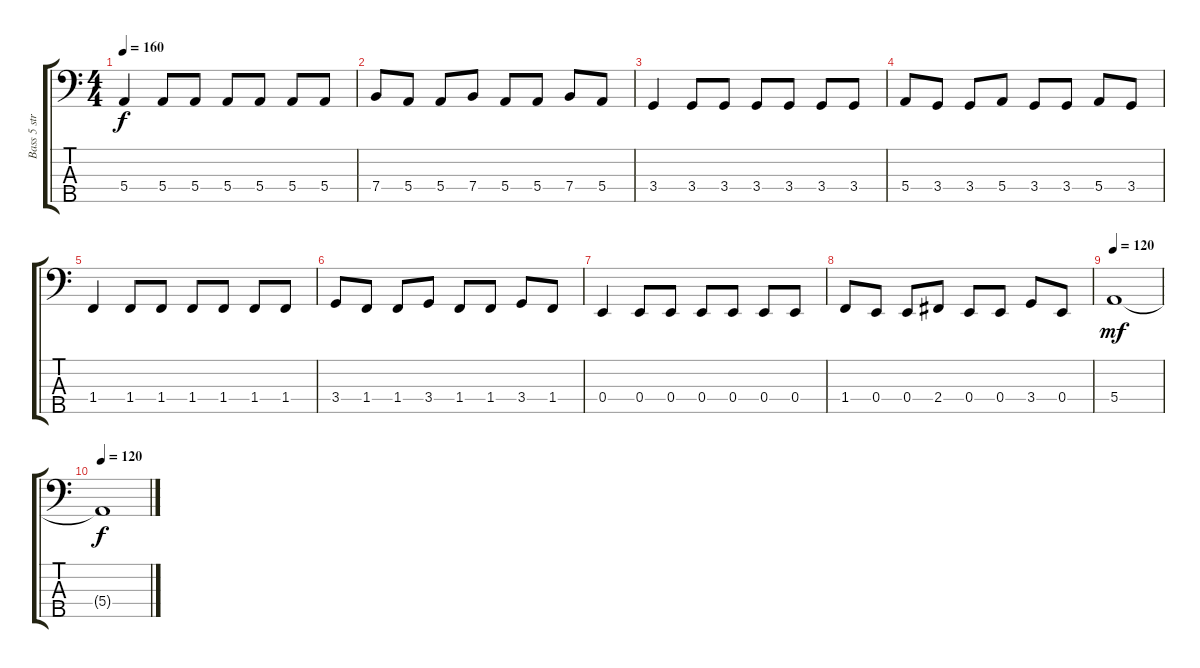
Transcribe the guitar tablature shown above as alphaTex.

\track ("Bass 5 strings" "Bass 5 str") {instrument electricbassfinger}
\staff {score tabs}
\tuning (G2 D2 A1 E1 B0) {hide}
\ts (4 4)
\tempo 160
\clef f4
\ks c
5.4.4{dy f} 5.4.8 5.4.8 5.4.8 5.4.8 5.4.8 5.4.8 |
7.4.8 5.4.8 5.4.8 7.4.8 5.4.8 5.4.8 7.4.8 5.4.8 |
3.4.4 3.4.8 3.4.8 3.4.8 3.4.8 3.4.8 3.4.8 |
5.4.8 3.4.8 3.4.8 5.4.8 3.4.8 3.4.8 5.4.8 3.4.8 |
1.4.4 1.4.8 1.4.8 1.4.8 1.4.8 1.4.8 1.4.8 |
3.4.8 1.4.8 1.4.8 3.4.8 1.4.8 1.4.8 3.4.8 1.4.8 |
0.4.4 0.4.8 0.4.8 0.4.8 0.4.8 0.4.8 0.4.8 |
1.4.8 0.4.8 0.4.8 2.4.8 0.4.8 0.4.8 3.4.8 0.4.8 |
\tempo 160
\tempo 120
5.4.1{dy mf volume 10} |
\tempo 120
5.4{t}.1{dy f}
